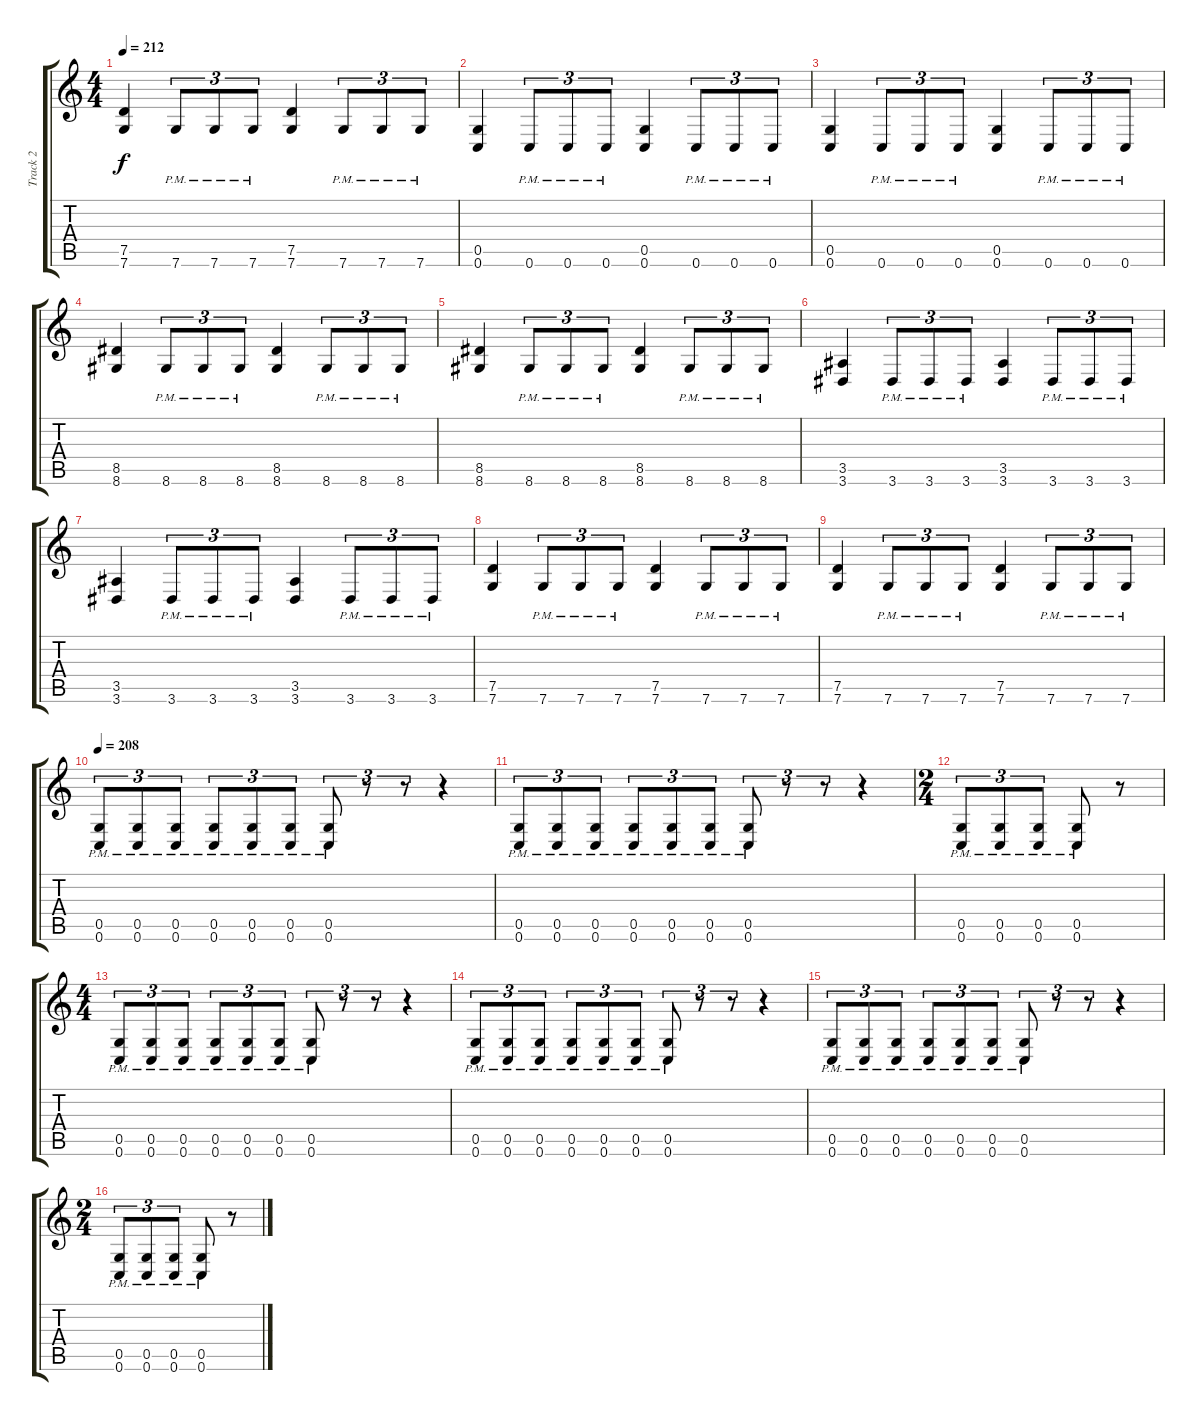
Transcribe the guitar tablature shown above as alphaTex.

\track ("Track 2" "Track 2") {instrument distortionguitar}
\staff {score tabs}
\tuning (D4 A3 F3 C3 G2 C2) {hide}
\ts (4 4)
\tempo 212
\clef g2
\ks c
(7.5 7.6).4{dy f} 7.6{pm}.8{tu (3 2)} 7.6{pm}.8{tu (3 2)} 7.6{pm}.8{tu (3 2)} (7.5 7.6).4 7.6{pm}.8{tu (3 2)} 7.6{pm}.8{tu (3 2)} 7.6{pm}.8{tu (3 2)} |
(0.5 0.6).4 0.6{pm}.8{tu (3 2)} 0.6{pm}.8{tu (3 2)} 0.6{pm}.8{tu (3 2)} (0.5 0.6).4 0.6{pm}.8{tu (3 2)} 0.6{pm}.8{tu (3 2)} 0.6{pm}.8{tu (3 2)} |
(0.5 0.6).4 0.6{pm}.8{tu (3 2)} 0.6{pm}.8{tu (3 2)} 0.6{pm}.8{tu (3 2)} (0.5 0.6).4 0.6{pm}.8{tu (3 2)} 0.6{pm}.8{tu (3 2)} 0.6{pm}.8{tu (3 2)} |
(8.5 8.6).4 8.6{pm}.8{tu (3 2)} 8.6{pm}.8{tu (3 2)} 8.6{pm}.8{tu (3 2)} (8.5 8.6).4 8.6{pm}.8{tu (3 2)} 8.6{pm}.8{tu (3 2)} 8.6{pm}.8{tu (3 2)} |
(8.5 8.6).4 8.6{pm}.8{tu (3 2)} 8.6{pm}.8{tu (3 2)} 8.6{pm}.8{tu (3 2)} (8.5 8.6).4 8.6{pm}.8{tu (3 2)} 8.6{pm}.8{tu (3 2)} 8.6{pm}.8{tu (3 2)} |
(3.5 3.6).4 3.6{pm}.8{tu (3 2)} 3.6{pm}.8{tu (3 2)} 3.6{pm}.8{tu (3 2)} (3.5 3.6).4 3.6{pm}.8{tu (3 2)} 3.6{pm}.8{tu (3 2)} 3.6{pm}.8{tu (3 2)} |
(3.5 3.6).4 3.6{pm}.8{tu (3 2)} 3.6{pm}.8{tu (3 2)} 3.6{pm}.8{tu (3 2)} (3.5 3.6).4 3.6{pm}.8{tu (3 2)} 3.6{pm}.8{tu (3 2)} 3.6{pm}.8{tu (3 2)} |
(7.5 7.6).4 7.6{pm}.8{tu (3 2)} 7.6{pm}.8{tu (3 2)} 7.6{pm}.8{tu (3 2)} (7.5 7.6).4 7.6{pm}.8{tu (3 2)} 7.6{pm}.8{tu (3 2)} 7.6{pm}.8{tu (3 2)} |
(7.5 7.6).4 7.6{pm}.8{tu (3 2)} 7.6{pm}.8{tu (3 2)} 7.6{pm}.8{tu (3 2)} (7.5 7.6).4 7.6{pm}.8{tu (3 2)} 7.6{pm}.8{tu (3 2)} 7.6{pm}.8{tu (3 2)} |
\tempo 208
(0.5{pm} 0.6{pm}).8{tu (3 2)} (0.5{pm} 0.6{pm}).8{tu (3 2)} (0.5{pm} 0.6{pm}).8{tu (3 2)} (0.5{pm} 0.6{pm}).8{tu (3 2)} (0.5{pm} 0.6{pm}).8{tu (3 2)} (0.5{pm} 0.6{pm}).8{tu (3 2)} (0.5{pm} 0.6{pm}).8{tu (3 2)} r.8{tu (3 2)} r.8{tu (3 2)} r.4 |
(0.5{pm} 0.6{pm}).8{tu (3 2)} (0.5{pm} 0.6{pm}).8{tu (3 2)} (0.5{pm} 0.6{pm}).8{tu (3 2)} (0.5{pm} 0.6{pm}).8{tu (3 2)} (0.5{pm} 0.6{pm}).8{tu (3 2)} (0.5{pm} 0.6{pm}).8{tu (3 2)} (0.5{pm} 0.6{pm}).8{tu (3 2)} r.8{tu (3 2)} r.8{tu (3 2)} r.4 |
\ts (2 4)
(0.5{pm} 0.6{pm}).8{tu (3 2)} (0.5{pm} 0.6{pm}).8{tu (3 2)} (0.5{pm} 0.6{pm}).8{tu (3 2)} (0.5{pm} 0.6{pm}).8 r.8 |
\ts (4 4)
(0.5{pm} 0.6{pm}).8{tu (3 2)} (0.5{pm} 0.6{pm}).8{tu (3 2)} (0.5{pm} 0.6{pm}).8{tu (3 2)} (0.5{pm} 0.6{pm}).8{tu (3 2)} (0.5{pm} 0.6{pm}).8{tu (3 2)} (0.5{pm} 0.6{pm}).8{tu (3 2)} (0.5{pm} 0.6{pm}).8{tu (3 2)} r.8{tu (3 2)} r.8{tu (3 2)} r.4 |
(0.5{pm} 0.6{pm}).8{tu (3 2)} (0.5{pm} 0.6{pm}).8{tu (3 2)} (0.5{pm} 0.6{pm}).8{tu (3 2)} (0.5{pm} 0.6{pm}).8{tu (3 2)} (0.5{pm} 0.6{pm}).8{tu (3 2)} (0.5{pm} 0.6{pm}).8{tu (3 2)} (0.5{pm} 0.6{pm}).8{tu (3 2)} r.8{tu (3 2)} r.8{tu (3 2)} r.4 |
(0.5{pm} 0.6{pm}).8{tu (3 2)} (0.5{pm} 0.6{pm}).8{tu (3 2)} (0.5{pm} 0.6{pm}).8{tu (3 2)} (0.5{pm} 0.6{pm}).8{tu (3 2)} (0.5{pm} 0.6{pm}).8{tu (3 2)} (0.5{pm} 0.6{pm}).8{tu (3 2)} (0.5{pm} 0.6{pm}).8{tu (3 2)} r.8{tu (3 2)} r.8{tu (3 2)} r.4 |
\ts (2 4)
(0.5{pm} 0.6{pm}).8{tu (3 2)} (0.5{pm} 0.6{pm}).8{tu (3 2)} (0.5{pm} 0.6{pm}).8{tu (3 2)} (0.5{pm} 0.6{pm}).8 r.8
